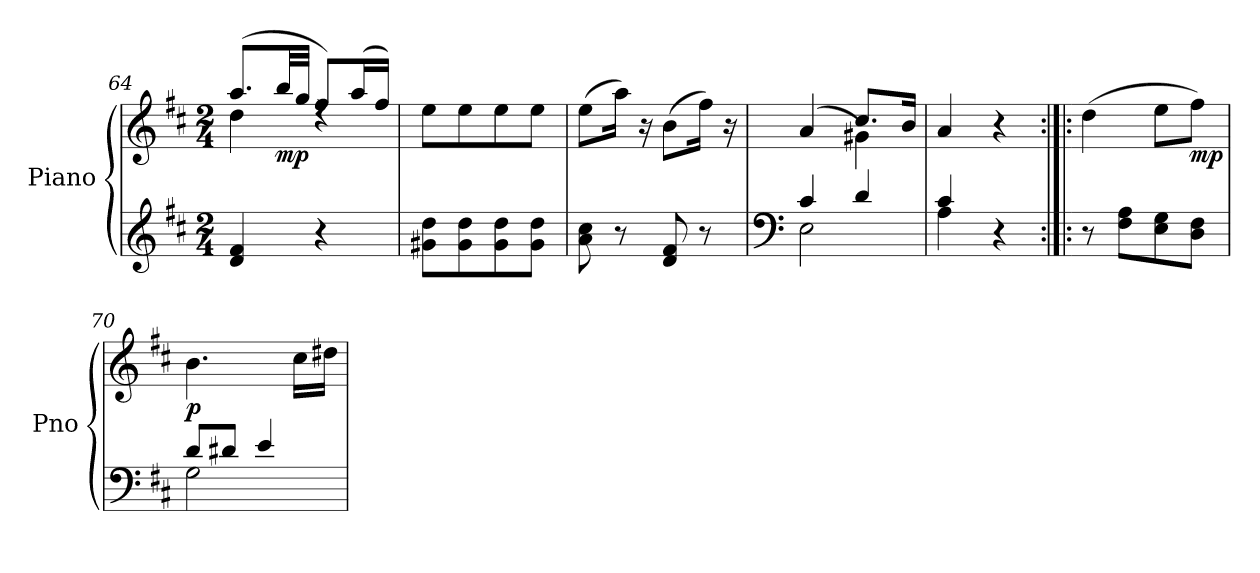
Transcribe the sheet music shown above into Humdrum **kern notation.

**kern	**kern	**dynam
*part1	*part1	*part1
*staff2	*staff1	*staff1/2
*I"Piano	*	*
*I'Pno	*	*
*clefG2	*clefG2	*
*k[f#c#]	*k[f#c#]	*
*M2/4	*M2/4	*
=64	=64	=64
*	*^	*
4d/ 4f#/	(>8.aa/L	4dd\	.
!	!	!	!LO:DY:b
.	32bb/LL	.	mp
.	32gg/JJJ	.	.
4r	8ff#/L)	4rdd	.
.	(>16aa/L	.	.
.	16ff#/JJ)	.	.
*	*v	*v	*
=65	=65	=65
8g#X\ 8dd\L	8ee\L	.
8g#\ 8dd\	8ee\	.
8g#\ 8dd\	8ee\	.
8g#\ 8dd\J	8ee\J	.
!!LO:LB:g=z
=66	=66	=66
8a\ 8cc#\	(>8ee\L	.
8r	16aa\Jk)	.
.	16r	.
8d/ 8f#/	(>8b\L	.
8r	16ff#\Jk)	.
.	16r	.
!!LO:LB:g=z
=67	=67	=67
*clefF4	*	*
*^	*^	*
4c#/	2E\	4ryy	(>4a/	.
4d/	.	8.cc#/L	4g#X\)	.
.	.	16b/Jk	.	.
*	*	*v	*v	*
=68	=68	=68	=68
4c#/	4A\	4a/	.
4r	4ryy	4r	.
*v	*v	*	*
=69:|!|:	=69:|!|:	=69:|!|:
8r	(>4dd\	.
8F#\ 8A\L	.	.
8E\ 8G\	8ee\L	.
!	!	!LO:DY:b
8D\ 8F#\J	8ff#\J)	mp
=70	=70	=70
*^	*	*
!	!	!	!LO:DY:b
8d/L	2G\	4.b\	p
8d#X/J	.	.	.
4e/	.	.	.
.	.	16cc#\LL	.
.	.	16dd#X\JJ	.
*v	*v	*	*
=	=	=
*-	*-	*-
